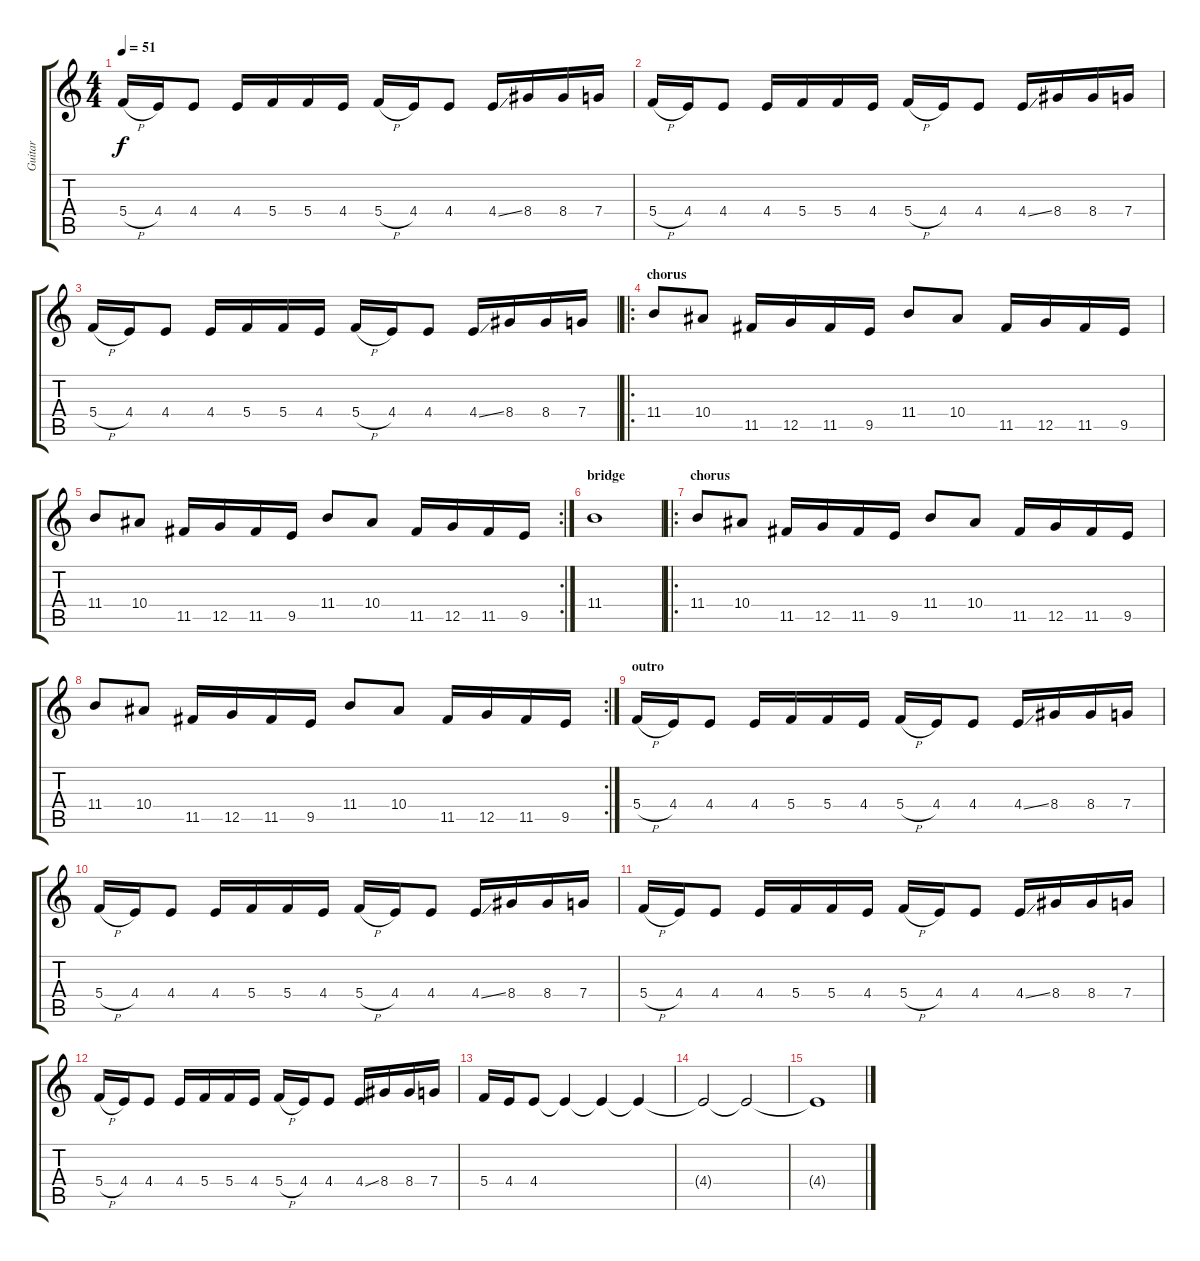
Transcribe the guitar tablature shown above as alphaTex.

\track ("Guitar" "Guitar") {instrument distortionguitar}
\staff {score tabs}
\tuning (D4 A3 F3 C3 G2 D2) {hide}
\ts (4 4)
\tempo 51
\clef g2
\ks c
5.4{h}.16{dy f} 4.4.16 4.4.8 4.4.16 5.4.16 5.4.16 4.4.16 5.4{h}.16 4.4.16 4.4.8 4.4{ss}.16 8.4.16 8.4.16 7.4.16 |
5.4{h}.16 4.4.16 4.4.8 4.4.16 5.4.16 5.4.16 4.4.16 5.4{h}.16 4.4.16 4.4.8 4.4{ss}.16 8.4.16 8.4.16 7.4.16 |
5.4{h}.16 4.4.16 4.4.8 4.4.16 5.4.16 5.4.16 4.4.16 5.4{h}.16 4.4.16 4.4.8 4.4{ss}.16 8.4.16 8.4.16 7.4.16 |
\ro
\section ("" "chorus")
11.4.8 10.4.8 11.5.16 12.5.16 11.5.16 9.5.16 11.4.8 10.4.8 11.5.16 12.5.16 11.5.16 9.5.16 |
\rc 2
11.4.8 10.4.8 11.5.16 12.5.16 11.5.16 9.5.16 11.4.8 10.4.8 11.5.16 12.5.16 11.5.16 9.5.16 |
\section ("" "bridge")
11.4.1{volume 0} |
\ro
\section ("" "chorus")
11.4.8{volume 12} 10.4.8 11.5.16 12.5.16 11.5.16 9.5.16 11.4.8 10.4.8 11.5.16 12.5.16 11.5.16 9.5.16 |
\rc 2
11.4.8 10.4.8 11.5.16 12.5.16 11.5.16 9.5.16 11.4.8 10.4.8 11.5.16 12.5.16 11.5.16 9.5.16 |
\section ("" "outro")
5.4{h}.16 4.4.16 4.4.8 4.4.16 5.4.16 5.4.16 4.4.16 5.4{h}.16 4.4.16 4.4.8 4.4{ss}.16 8.4.16 8.4.16 7.4.16 |
5.4{h}.16 4.4.16 4.4.8 4.4.16 5.4.16 5.4.16 4.4.16 5.4{h}.16 4.4.16 4.4.8 4.4{ss}.16 8.4.16 8.4.16 7.4.16 |
5.4{h}.16 4.4.16 4.4.8 4.4.16 5.4.16 5.4.16 4.4.16 5.4{h}.16 4.4.16 4.4.8 4.4{ss}.16 8.4.16 8.4.16 7.4.16 |
5.4{h}.16 4.4.16 4.4.8 4.4.16 5.4.16 5.4.16 4.4.16 5.4{h}.16 4.4.16 4.4.8 4.4{ss}.16 8.4.16 8.4.16 7.4.16 |
5.4.16 4.4.16 4.4.8{volume 14 balance 15} 4.4{t}.4 4.4{t}.4 4.4{t}.4{balance 0} |
4.4{t}.2 4.4{t}.2{balance 8} |
4.4{t}.1
